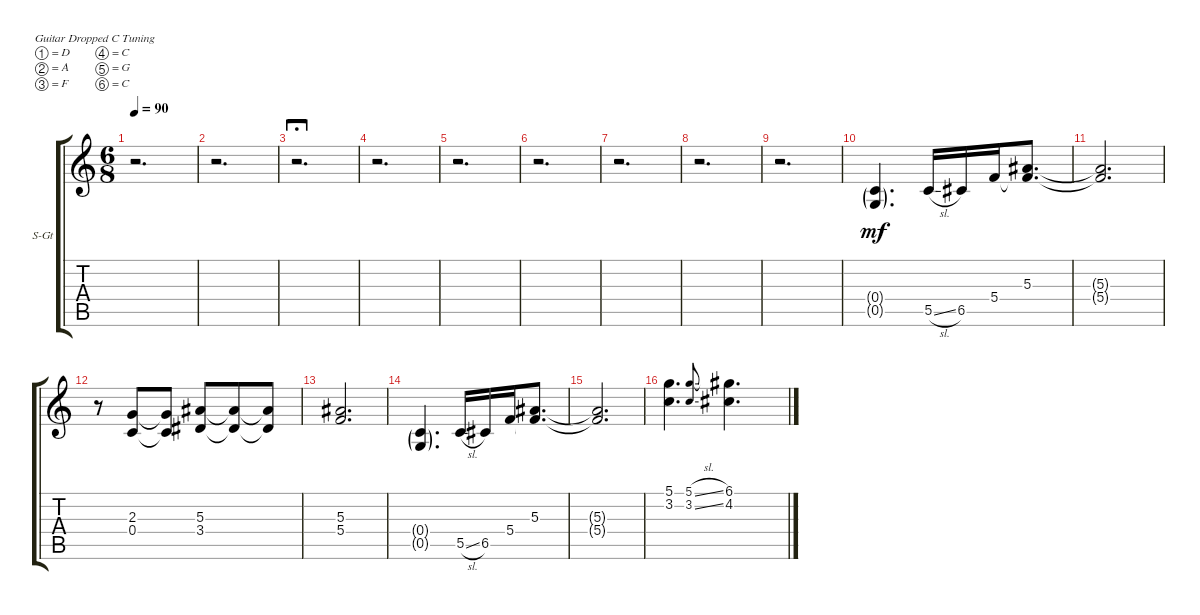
\bracketExtendMode groupsimilarinstruments
\firstSystemTrackNameOrientation horizontal
\otherSystemsTrackNameOrientation horizontal
\track ("Steel Guitar" "S-Gt") {instrument acousticguitarsteel}
\staff {score tabs}
\tuning (D4 A3 F3 C3 G2 C2)
\ts (6 8)
\tempo 90
\clef g2
\ks c
r.2{d dy mf instrument acousticguitarsteel} |
r.2{d} |
r.2{d fermata (long 0.32)} |
r.2{d} |
r.2{d} |
r.2{d} |
r.2{d} |
r.2{d} |
r.2{d} |
(0.5{g} 0.4{g}).4{d} 5.5{sl}.16 6.5.16 5.4.16 (5.3 5.4{t}).8{d} |
(5.3{t} 5.4{t}).2{d} |
r.8 (2.3 0.4).8 (0.4{t} 2.3{t}).8 (5.3 3.4).8 (5.3{t} 3.4{t}).8 (3.4{t} 5.3{t}).8 |
(5.4 5.3).2{d} |
(0.5{g} 0.4{g}).4{d} 5.5{sl}.16 6.5.16 5.4.16 (5.3 5.4{t}).8{d} |
(5.3{t} 5.4{t}).2{d} |
(3.2 5.1).4{d} (3.2{sl} 5.1{sl}).8{gr onbeat} (4.2 6.1).4{d}
